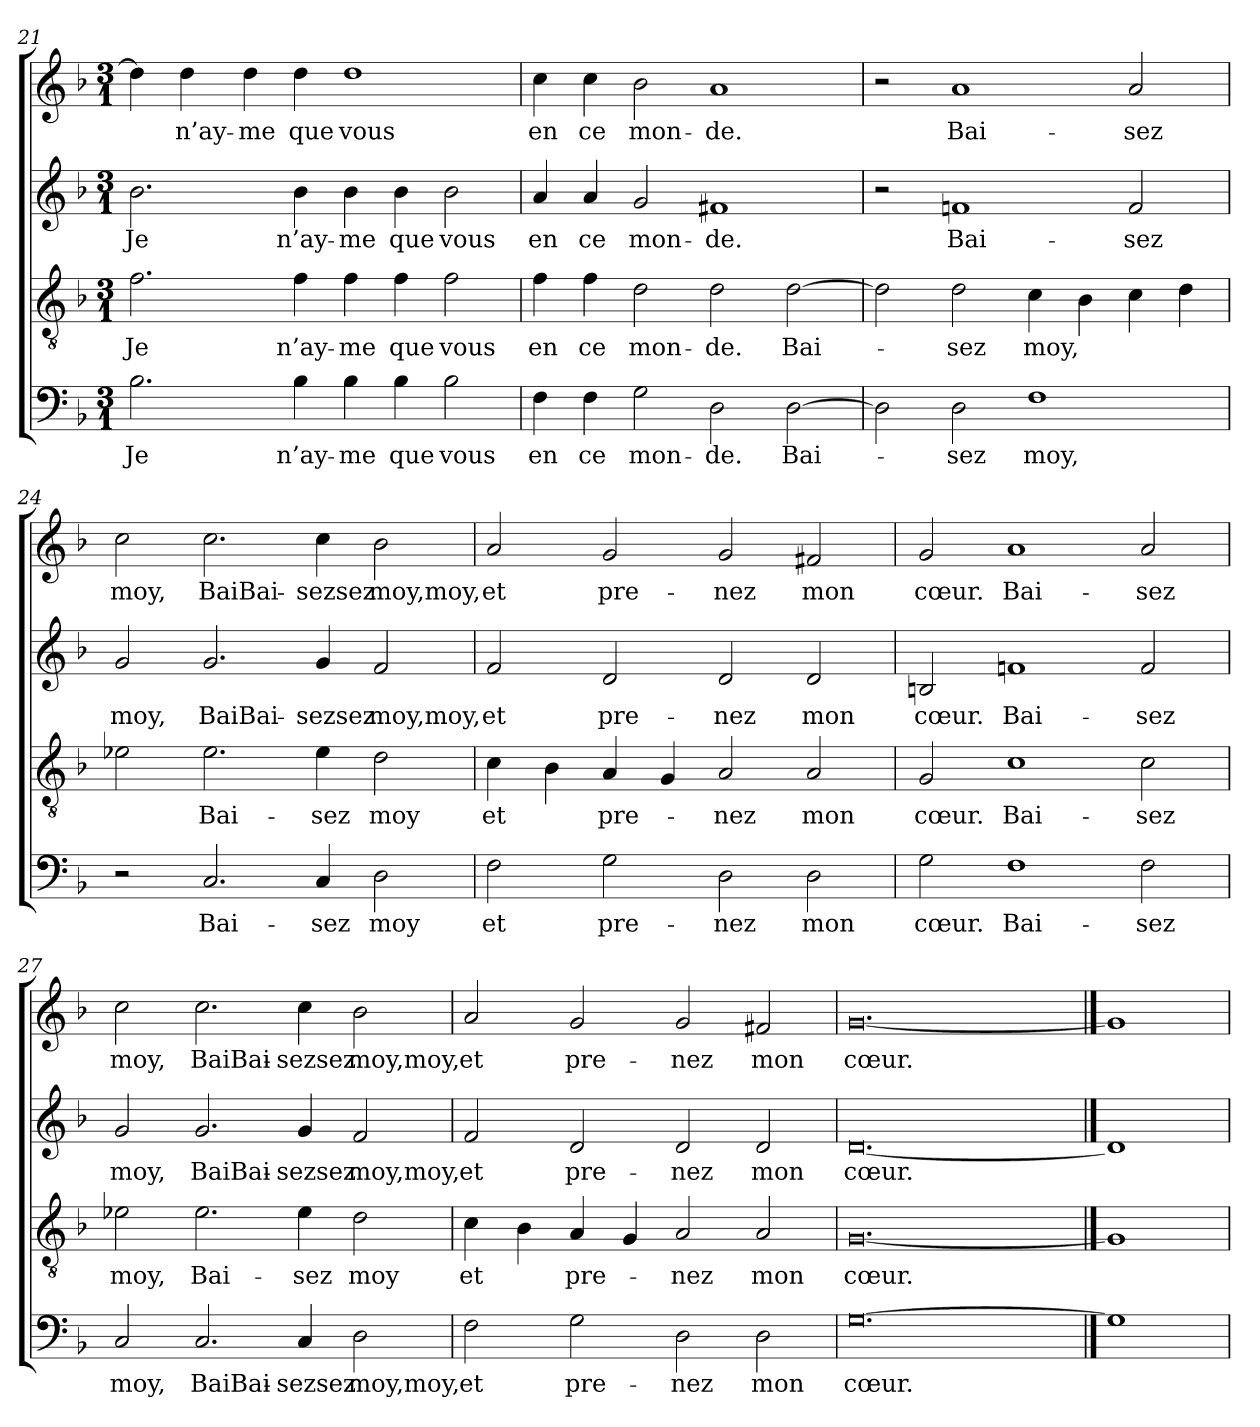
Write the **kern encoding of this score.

**kern	**text	**kern	**text	**kern	**text	**kern	**text
*part4	*part4	*part3	*part3	*part2	*part2	*part1	*part1
*staff4	*staff4	*staff3	*staff3	*staff2	*staff2	*staff1	*staff1
!!LO:LB:g=z
*clefF4	*	*clefGv2	*	*clefG2	*	*clefG2	*
*k[b-]	*	*k[b-]	*	*k[b-]	*	*k[b-]	*
*M3/1	*	*M3/1	*	*M3/1	*	*M3/1	*
=21	=21	=21	=21	=21	=21	=21	=21
2.B-	Je	2.f	Je	2.b-	Je	4dd]	.
.	.	.	.	.	.	4dd	n’ay-
.	.	.	.	.	.	4dd	-me
4B-	n’ay-	4f	n’ay-	4b-	n’ay-	4dd	que
4B-	-me	4f	-me	4b-	-me	1dd	vous
4B-	que	4f	que	4b-	que	.	.
2B-	vous	2f	vous	2b-	vous	.	.
=22	=22	=22	=22	=22	=22	=22	=22
4F	en	4f	en	4a	en	4cc	en
4F	ce	4f	ce	4a	ce	4cc	ce
2G	mon-	2d	mon-	2g	mon-	2b-	mon-
2D	-de.	2d	-de.	1f#X	-de.	1a	-de.
[2D	Bai-	[2d	Bai-	.	.	.	.
=23	=23	=23	=23	=23	=23	=23	=23
2D]	.	2d]	.	2r	.	2r	.
2D	-sez	2d	-sez	1fn	Bai-	1a	Bai-
1F	moy,	4c	moy,	.	.	.	.
.	.	4B-	.	.	.	.	.
.	.	4c	.	2f	-sez	2a	-sez
.	.	4d	.	.	.	.	.
=24	=24	=24	=24	=24	=24	=24	=24
2r	.	2e-X	.	2g	moy,	2cc	moy,
2.C	Bai-	2.e-	Bai-	2.g	BaiBai-	2.cc	BaiBai-
4C	-sez	4e-	-sez	4g	-sezsez	4cc	-sezsez
2D	moy	2d	moy	2f	moy,moy,	2b-	moy,moy,
!!LO:LB:g=z
=25	=25	=25	=25	=25	=25	=25	=25
2F	et	4c	et	2f	et	2a	et
.	.	4B-	.	.	.	.	.
2G	pre-	4A	pre-	2d	pre-	2g	pre-
.	.	4G	.	.	.	.	.
2D	-nez	2A	-nez	2d	-nez	2g	-nez
2D	mon	2A	mon	2d	mon	2f#X	mon
=26	=26	=26	=26	=26	=26	=26	=26
2G	cœur.	2G	cœur.	2Bn	cœur.	2g	cœur.
1F	Bai-	1c	Bai-	1fn	Bai-	1a	Bai-
2F	-sez	2c	-sez	2f	-sez	2a	-sez
=27	=27	=27	=27	=27	=27	=27	=27
2C	moy,	2e-X	moy,	2g	moy,	2cc	moy,
2.C	BaiBai-	2.e-	Bai-	2.g	BaiBai-	2.cc	BaiBai-
4C	-sezsez	4e-	-sez	4g	-sezsez	4cc	-sezsez
2D	moy,moy,	2d	moy	2f	moy,moy,	2b-	moy,moy,
=28	=28	=28	=28	=28	=28	=28	=28
2F	et	4c	et	2f	et	2a	et
.	.	4B-	.	.	.	.	.
2G	pre-	4A	pre-	2d	pre-	2g	pre-
.	.	4G	.	.	.	.	.
2D	-nez	2A	-nez	2d	-nez	2g	-nez
2D	mon	2A	mon	2d	mon	2f#X	mon
=29	=29	=29	=29	=29	=29	=29	=29
[0.G	cœur.	[0.G	cœur.	[0.d	cœur.	[0.g	cœur.
==30	==30	==30	==30	==30	==30	==30	==30
1G]	.	1G]	.	1d]	.	1g]	.
=	=	=	=	=	=	=	=
*-	*-	*-	*-	*-	*-	*-	*-
